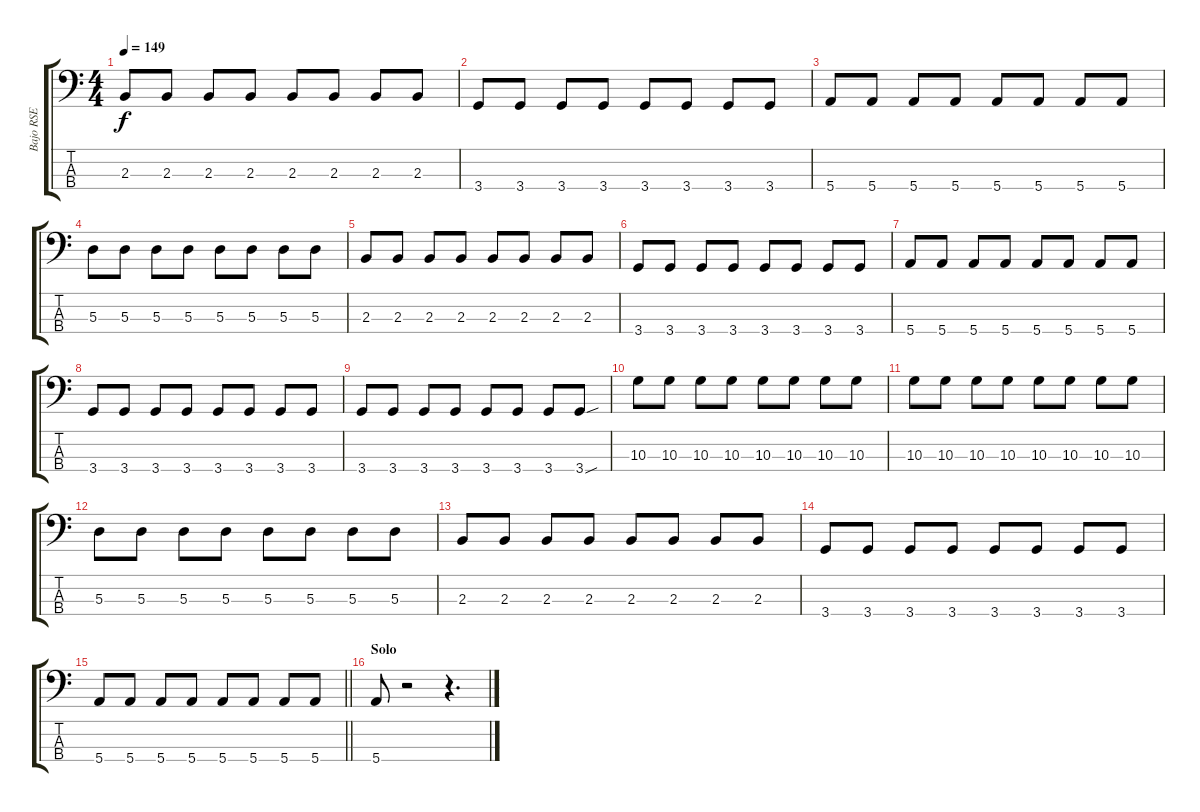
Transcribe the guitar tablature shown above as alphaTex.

\track ("Bajo RSE" "Bajo RSE") {instrument electricbasspick}
\staff {score tabs}
\tuning (G2 D2 A1 E1) {hide}
\ts (4 4)
\tempo 149
\clef f4
\ks c
2.3.8{dy f} 2.3.8 2.3.8 2.3.8 2.3.8 2.3.8 2.3.8 2.3.8 |
3.4.8 3.4.8 3.4.8 3.4.8 3.4.8 3.4.8 3.4.8 3.4.8 |
5.4.8 5.4.8 5.4.8 5.4.8 5.4.8 5.4.8 5.4.8 5.4.8 |
5.3.8 5.3.8 5.3.8 5.3.8 5.3.8 5.3.8 5.3.8 5.3.8 |
2.3.8 2.3.8 2.3.8 2.3.8 2.3.8 2.3.8 2.3.8 2.3.8 |
3.4.8 3.4.8 3.4.8 3.4.8 3.4.8 3.4.8 3.4.8 3.4.8 |
5.4.8 5.4.8 5.4.8 5.4.8 5.4.8 5.4.8 5.4.8 5.4.8 |
3.4.8 3.4.8 3.4.8 3.4.8 3.4.8 3.4.8 3.4.8 3.4.8 |
3.4.8 3.4.8 3.4.8 3.4.8 3.4.8 3.4.8 3.4.8 3.4{sou}.8 |
10.3.8 10.3.8 10.3.8 10.3.8 10.3.8 10.3.8 10.3.8 10.3.8 |
10.3.8 10.3.8 10.3.8 10.3.8 10.3.8 10.3.8 10.3.8 10.3.8 |
5.3.8 5.3.8 5.3.8 5.3.8 5.3.8 5.3.8 5.3.8 5.3.8 |
2.3.8 2.3.8 2.3.8 2.3.8 2.3.8 2.3.8 2.3.8 2.3.8 |
3.4.8 3.4.8 3.4.8 3.4.8 3.4.8 3.4.8 3.4.8 3.4.8 |
\barLineRight lightlight
5.4.8 5.4.8 5.4.8 5.4.8 5.4.8 5.4.8 5.4.8 5.4.8 |
\section ("" "Solo")
5.4.8 r.2 r.4{d}
